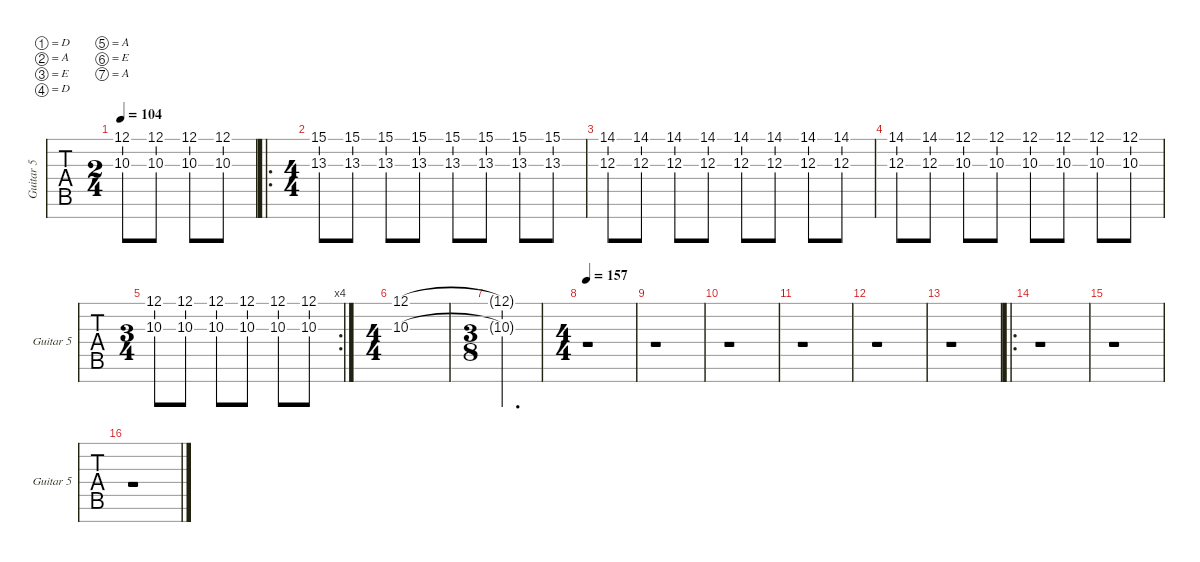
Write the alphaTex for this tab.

\defaultSystemsLayout 4
\hideDynamics
\bracketExtendMode nobrackets
\singleTrackTrackNamePolicy allsystems
\multiTrackTrackNamePolicy allsystems
\firstSystemTrackNameMode fullname
\otherSystemsTrackNameMode fullname
\otherSystemsTrackNameOrientation horizontal
\track ("Guitar 5" "Guitar 5") {instrument overdrivenguitar}
\staff {tabs}
\tuning (D4 A3 E3 D3 A2 E2 A1)
\ts (2 4)
\tempo 104
\clef g2
\ks c
(10.3 12.1).8{dy mf} (10.3 12.1).8 (10.3 12.1).8 (10.3 12.1).8 |
\ro
\ts (4 4)
(15.1 13.3).8 (15.1 13.3).8 (15.1 13.3).8 (13.3 15.1).8 (13.3 15.1).8 (13.3 15.1).8 (13.3 15.1).8 (13.3 15.1).8 |
(12.3 14.1).8 (12.3 14.1).8 (12.3 14.1).8 (12.3 14.1).8 (12.3 14.1).8 (12.3 14.1).8 (12.3 14.1).8 (12.3 14.1).8 |
(12.3 14.1).8 (12.3 14.1).8 (10.3 12.1).8 (10.3 12.1).8 (10.3 12.1).8 (10.3 12.1).8 (10.3 12.1).8 (10.3 12.1).8 |
\rc 4
\ts (3 4)
(10.3 12.1).8 (10.3 12.1).8 (10.3 12.1).8 (10.3 12.1).8 (10.3 12.1).8 (10.3 12.1).8 |
\ts (4 4)
(10.3 12.1).1 |
\ts (3 8)
(10.3{t} 12.1{t}).4{d} |
\ts (4 4)
\tempo 157
r.1 |
r.1 |
r.1 |
r.1 |
r.1 |
r.1 |
\ro
r.1 |
r.1 |
r.1
